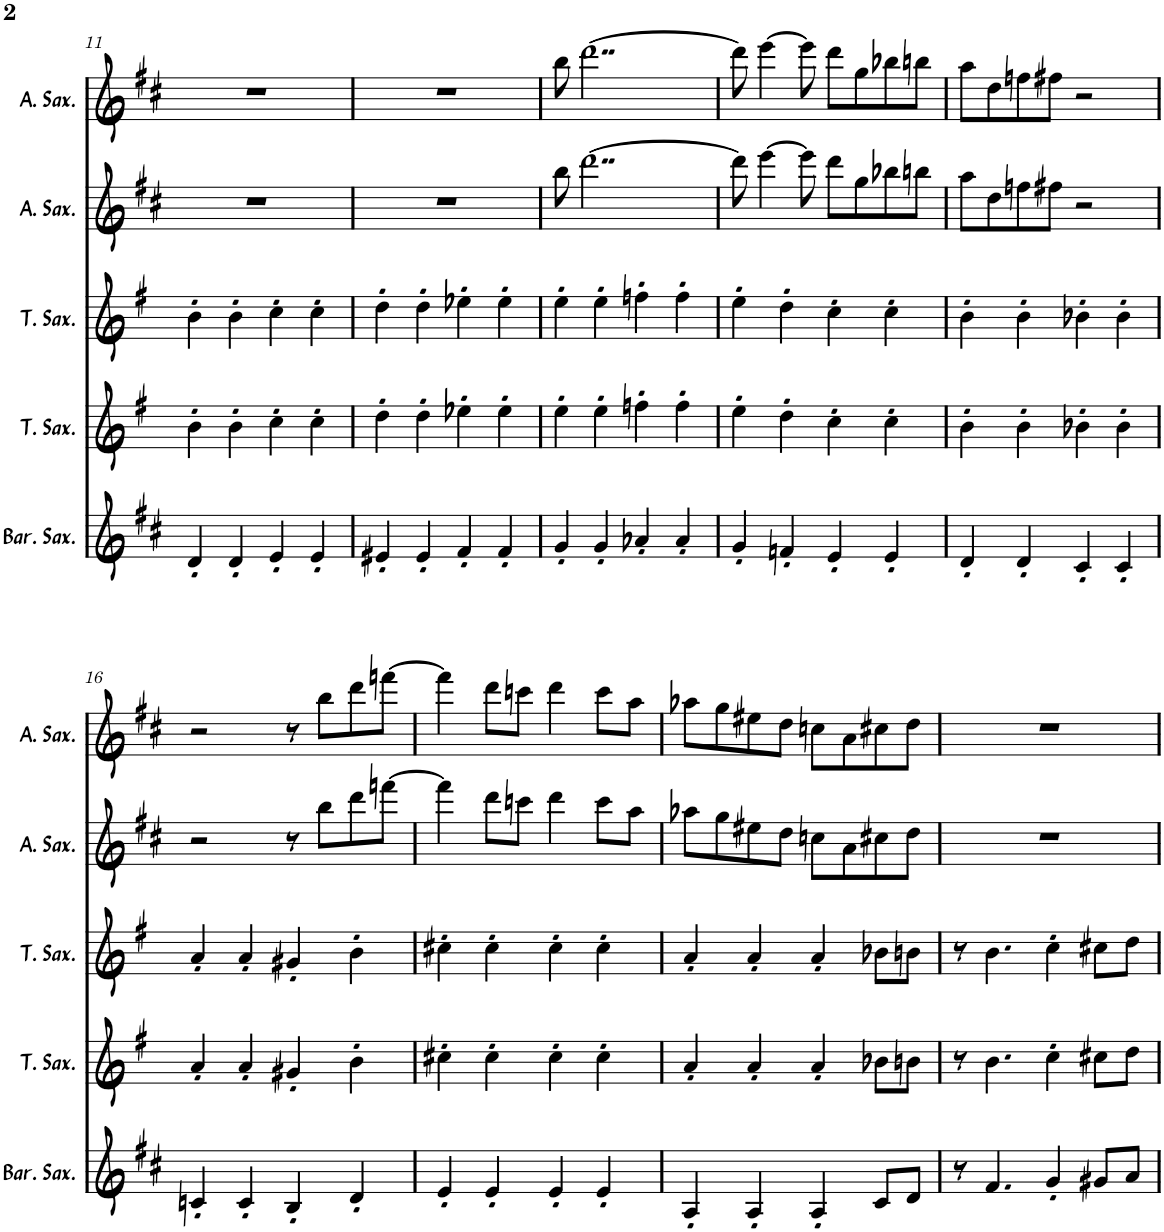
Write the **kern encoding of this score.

**kern	**kern	**kern	**kern	**kern
*part5	*part4	*part3	*part2	*part1
*staff5	*staff4	*staff3	*staff2	*staff1
*I"Baritone Saxophone	*I"Tenor Saxophone	*I"Tenor Saxophone	*I"Alto Saxophone	*I"Alto Saxophone
*I'Bar. Sax.	*I'T. Sax.	*I'T. Sax.	*I'A. Sax.	*I'A. Sax.
!!LO:PB:g=z
*clefG2	*clefG2	*clefG2	*clefG2	*clefG2
*Trd12c21	*Trd8c14	*Trd8c14	*Trd5c9	*Trd5c9
*k[f#c#]	*k[f#]	*k[f#]	*k[f#c#]	*k[f#c#]
*M4/4	*M4/4	*M4/4	*M4/4	*M4/4
=11	=11	=11	=11	=11
4d'/	4b'\	4b'\	1r	1r
4d'/	4b'\	4b'\	.	.
4e'/	4cc'\	4cc'\	.	.
4e'/	4cc'\	4cc'\	.	.
=12	=12	=12	=12	=12
4e#X'/	4dd'\	4dd'\	1r	1r
4e#'/	4dd'\	4dd'\	.	.
4f#'/	4ee-X'\	4ee-X'\	.	.
4f#'/	4ee-'\	4ee-'\	.	.
=13	=13	=13	=13	=13
4g'/	4ee'\	4ee'\	8bb\	8bb\
.	.	.	[2..ddd\	[2..ddd\
4g'/	4ee'\	4ee'\	.	.
4a-X'/	4ffn'\	4ffn'\	.	.
4a-'/	4ff'\	4ff'\	.	.
=14	=14	=14	=14	=14
4g'/	4ee'\	4ee'\	8ddd\]	8ddd\]
.	.	.	[4eee\	[4eee\
4fn'/	4dd'\	4dd'\	.	.
.	.	.	8eee\]	8eee\]
4e'/	4cc'\	4cc'\	8ddd\L	8ddd\L
.	.	.	8gg\	8gg\
4e'/	4cc'\	4cc'\	8bb-X\	8bb-X\
.	.	.	8bbn\J	8bbn\J
=15	=15	=15	=15	=15
4d'/	4b'\	4b'\	8aa\L	8aa\L
.	.	.	8dd\	8dd\
4d'/	4b'\	4b'\	8ffn\	8ffn\
.	.	.	8ff#X\J	8ff#X\J
4c#'/	4b-X'\	4b-X'\	2r	2r
4c#'/	4b-'\	4b-'\	.	.
!!LO:LB:g=z
=16	=16	=16	=16	=16
4cn'/	4a'/	4a'/	2r	2r
4c'/	4a'/	4a'/	.	.
4B'/	4g#X'/	4g#X'/	8r	8r
.	.	.	8bb\L	8bb\L
4d'/	4b'\	4b'\	8ddd\	8ddd\
.	.	.	[8fffn\J	[8fffn\J
=17	=17	=17	=17	=17
4e'/	4cc#X'\	4cc#X'\	4fff\]	4fff\]
4e'/	4cc#'\	4cc#'\	8ddd\L	8ddd\L
.	.	.	8cccn\J	8cccn\J
4e'/	4cc#'\	4cc#'\	4ddd\	4ddd\
4e'/	4cc#'\	4cc#'\	8ccc\L	8ccc\L
.	.	.	8aa\J	8aa\J
=18	=18	=18	=18	=18
4A'/	4a'/	4a'/	8aa-X\L	8aa-X\L
.	.	.	8gg\	8gg\
4A'/	4a'/	4a'/	8ee#X\	8ee#X\
.	.	.	8dd\J	8dd\J
4A'/	4a'/	4a'/	8ccn\L	8ccn\L
.	.	.	8a\	8a\
8c#/L	8b-X\L	8b-X\L	8cc#X\	8cc#X\
8d/J	8bn\J	8bn\J	8dd\J	8dd\J
=19	=19	=19	=19	=19
8r	8r	8r	1r	1r
4.f#/	4.b\	4.b\	.	.
4g'/	4cc'\	4cc'\	.	.
8g#X/L	8cc#X\L	8cc#X\L	.	.
8a/J	8dd\J	8dd\J	.	.
=	=	=	=	=
*-	*-	*-	*-	*-
